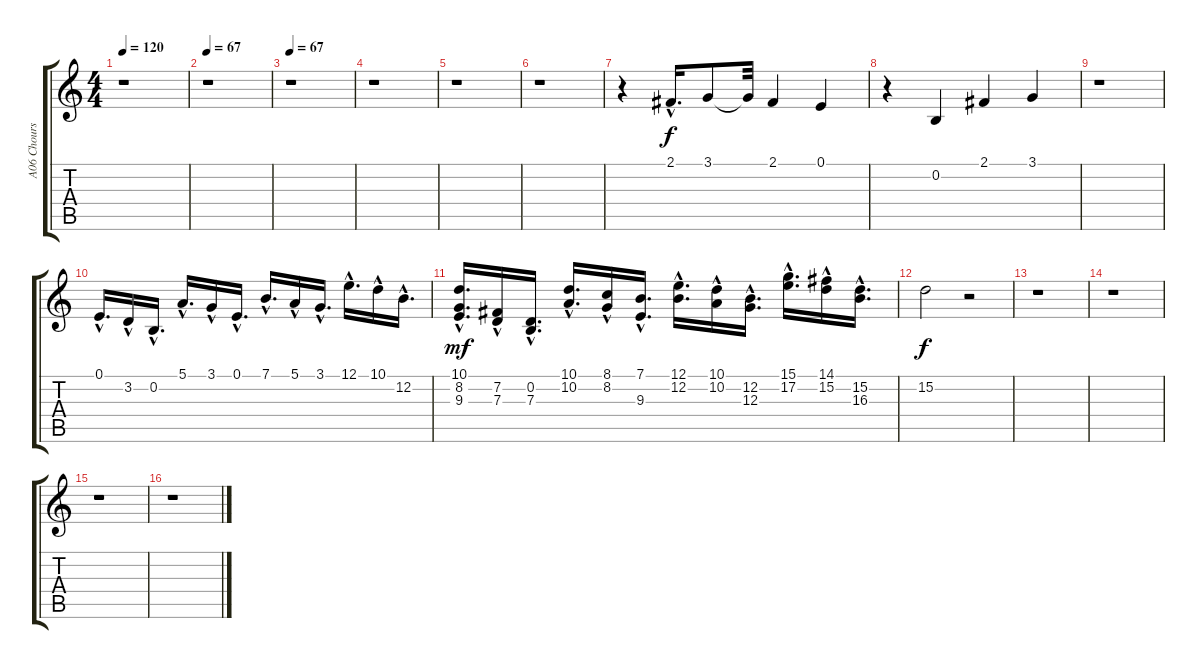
\track ("A06 Chours 2" "A06 Chours") {instrument voiceoohs}
\staff {score tabs}
\tuning (E4 B3 G3 D3 A2 E2) {hide}
\ts (4 4)
\tempo 120
\clef g2
\ks c
r.1{dy f instrument voiceoohs} |
\tempo 67
r.1 |
\tempo 67
r.1 |
r.1 |
r.1 |
r.1 |
r.4 2.1{hac}.16{d} 3.1.8 3.1{t}.32 2.1.4 0.1.4 |
r.4 0.2.4 2.1.4 3.1.4 |
r.1 |
0.1{hac}.16{d} 3.2{hac}.16 0.2{hac}.16{d} 5.1{hac}.16{d} 3.1{hac}.16 0.1{hac}.16{d} 7.1{hac}.16{d} 5.1{hac}.16 3.1{hac}.16{d} 12.1{hac}.16{d} 10.1{hac}.16 12.2{hac}.16{d} |
(10.1{hac} 8.2{hac} 9.3{hac}).16{d dy mf} (7.2{hac} 7.3{hac}).16 (0.2{hac} 7.3{hac}).16{d} (10.1 10.2{hac}).16{d} (8.1{hac} 8.2{hac}).16 (7.1{hac} 9.3{hac}).16{d} (12.1{hac} 12.2{hac}).16{d} (10.1{hac} 10.2{hac}).16 (12.2{hac} 12.3{hac}).16{d} (15.1{hac} 17.2{hac}).16{d} (14.1{hac} 15.2{hac}).16 (15.2{hac} 16.3{hac}).16{d} |
15.2.2{dy f} r.2 |
r.1 |
r.1 |
r.1 |
r.1
